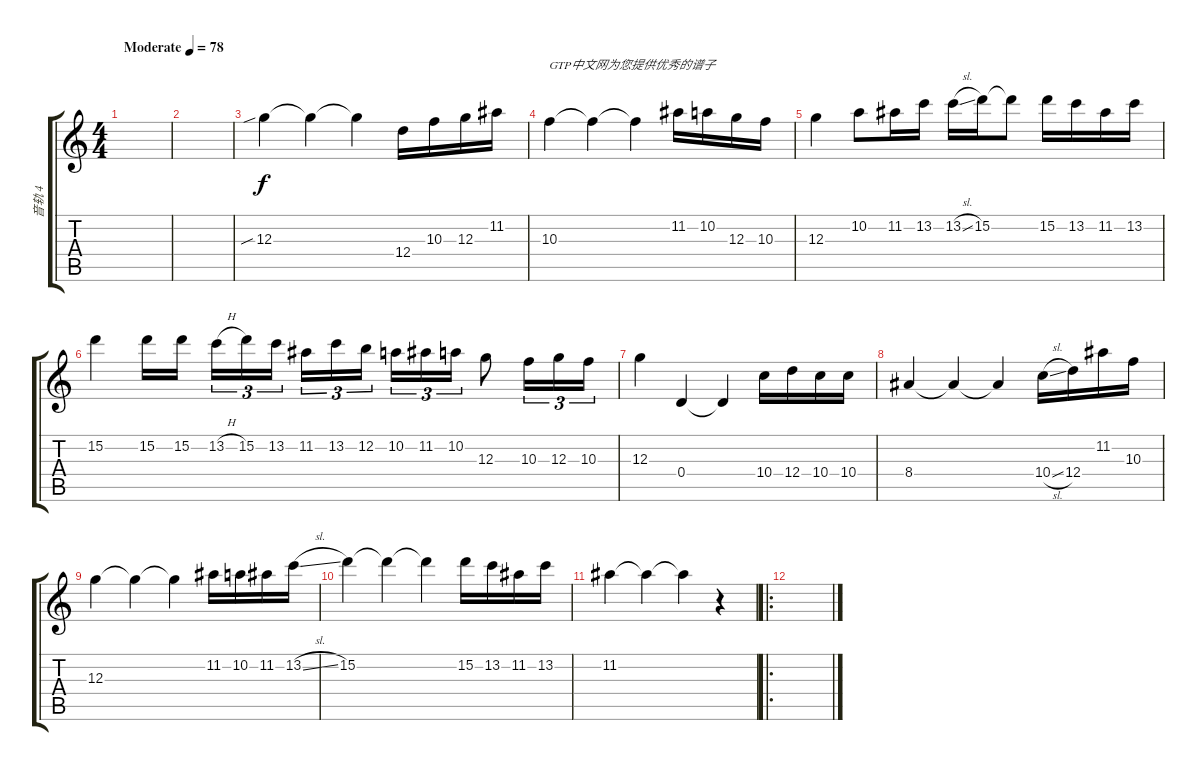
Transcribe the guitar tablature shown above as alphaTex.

\track ("音轨 4" "音轨 4") {instrument electricguitarmuted}
\staff {score tabs}
\tuning (E4 B3 G3 D3 A2 E2) {hide}
\ts (4 4)
\tempo (78 "Moderate")
\clef g2
\ks c
|
|
12.3{sib}.4 12.3{t}.4 12.3{t}.4 12.4.16 10.3.16 12.3.16 11.2.16 |
10.3.4{txt "GTP中文网为您提供优秀的谱子"} 10.3{t}.4 10.3{t}.4 11.2.16 10.2.16 12.3.16 10.3.16 |
12.3.4 10.2.8 11.2.16 13.2.16 13.2{sl}.16 15.2.16 15.2{t}.8 15.2.16 13.2.16 11.2.16 13.2.16 |
15.2.4 15.2.16 15.2.16{beam splitsecondary} 13.2{h}.16{tu (3 2)} 15.2.16{tu (3 2)} 13.2.16{tu (3 2)} 11.2.16{tu (3 2)} 13.2.16{tu (3 2)} 12.2.16{tu (3 2) beam splitsecondary} 10.2.16{tu (3 2)} 11.2.16{tu (3 2)} 10.2.16{tu (3 2)} 12.3.8 10.3.16{tu (3 2)} 12.3.16{tu (3 2)} 10.3.16{tu (3 2)} |
12.3.4 0.4.4 0.4{t}.4 10.4.16 12.4.16 10.4.16 10.4.16 |
8.4.4 8.4{t}.4 8.4{t}.4 10.4{sl}.16 12.4.16 11.2.16 10.3.16 |
12.3.4 12.3{t}.4 12.3{t}.4 11.2.16 10.2.16 11.2.16 13.2{sl}.16 |
15.2.4 15.2{t}.4 15.2{t}.4 15.2.16 13.2.16 11.2.16 13.2.16 |
11.2.4 11.2{t}.4 11.2{t}.4 r.4 |
\ro
